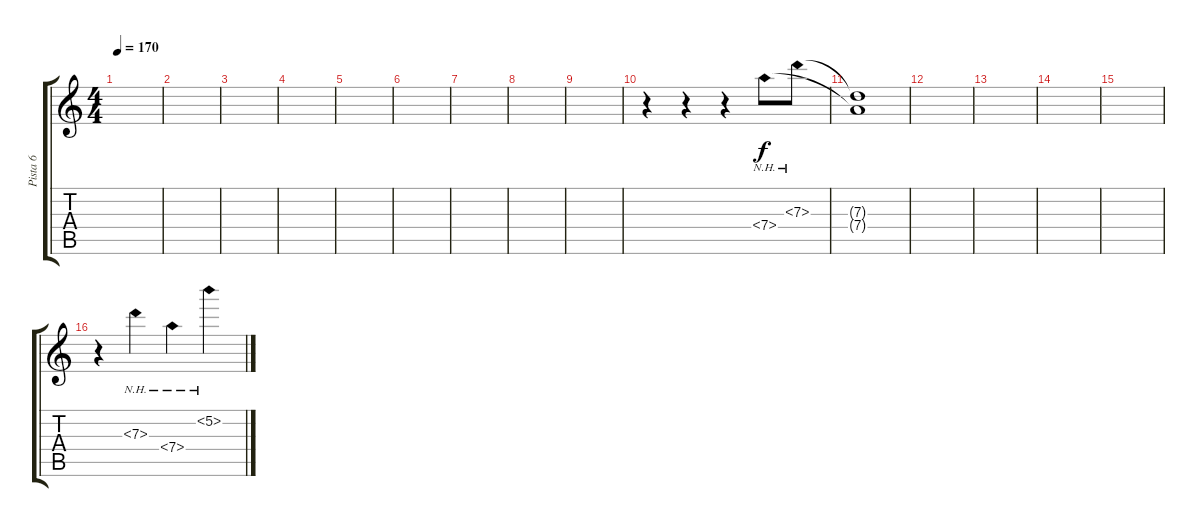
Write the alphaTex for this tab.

\track ("Pista 6" "Pista 6") {instrument electricguitarclean}
\staff {score tabs}
\tuning (E4 B3 G3 D3 A2 D2) {hide}
\ts (4 4)
\tempo 170
\clef g2
\ks c
|
|
|
|
|
|
|
|
|
r.4 r.4 r.4 7.4{nh}.8{instrument electricguitarclean} 7.3{nh}.8 |
(7.3{t} 7.4{t}).1 |
|
|
|
|
r.4 7.3{nh}.4 7.4{nh}.4 5.2{nh}.4
